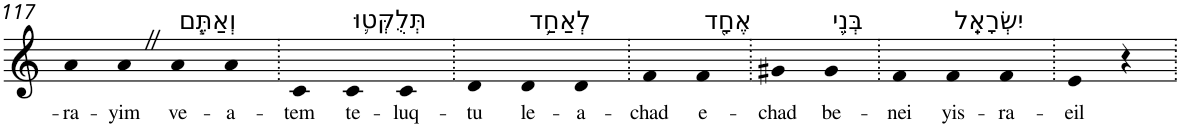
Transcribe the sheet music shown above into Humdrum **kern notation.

**kern	**text
*part1	*part1
*staff1	*staff1
*I"Piano	*
*I'Pno	*
!!LO:PB:g=z
*clefG2	*
*k[]	*
=117	=117
!	!LO:LY:b
4a	-ra-
!	!LO:LY:b
4aZ	-yim
!LO:TX:a:t=וְאַתֶּ֧ם	!
!	!LO:LY:b
4a	ve-
!	!LO:LY:b
4a	-a-
=118.	=118.
!	!LO:LY:b
4c	-tem
!LO:TX:a:t=תְּלֻקְּט֛וּ	!
!	!LO:LY:b
4c	te-
!	!LO:LY:b
4c	-luq-
=119.	=119.
!	!LO:LY:b
4d	-tu
!LO:TX:a:t=לְאַחַ֥ד	!
!	!LO:LY:b
4d	le-
!	!LO:LY:b
4d	-a-
=120.	=120.
!	!LO:LY:b
4f	-chad
!LO:TX:a:t=אֶחָ֖ד	!
!	!LO:LY:b
4f	e-
=121.	=121.
!	!LO:LY:b
4g#X	-chad
!LO:TX:a:t=בְּנֵ֥י	!
!	!LO:LY:b
4g#	be-
=122.	=122.
!	!LO:LY:b
4f	-nei
!LO:TX:a:t=יִשְׂרָאֵֽל	!
!	!LO:LY:b
4f	yis-
!	!LO:LY:b
4f	-ra-
=123.	=123.
!	!LO:LY:b
4e	-eil
4r	.
=.	=.
*-	*-
